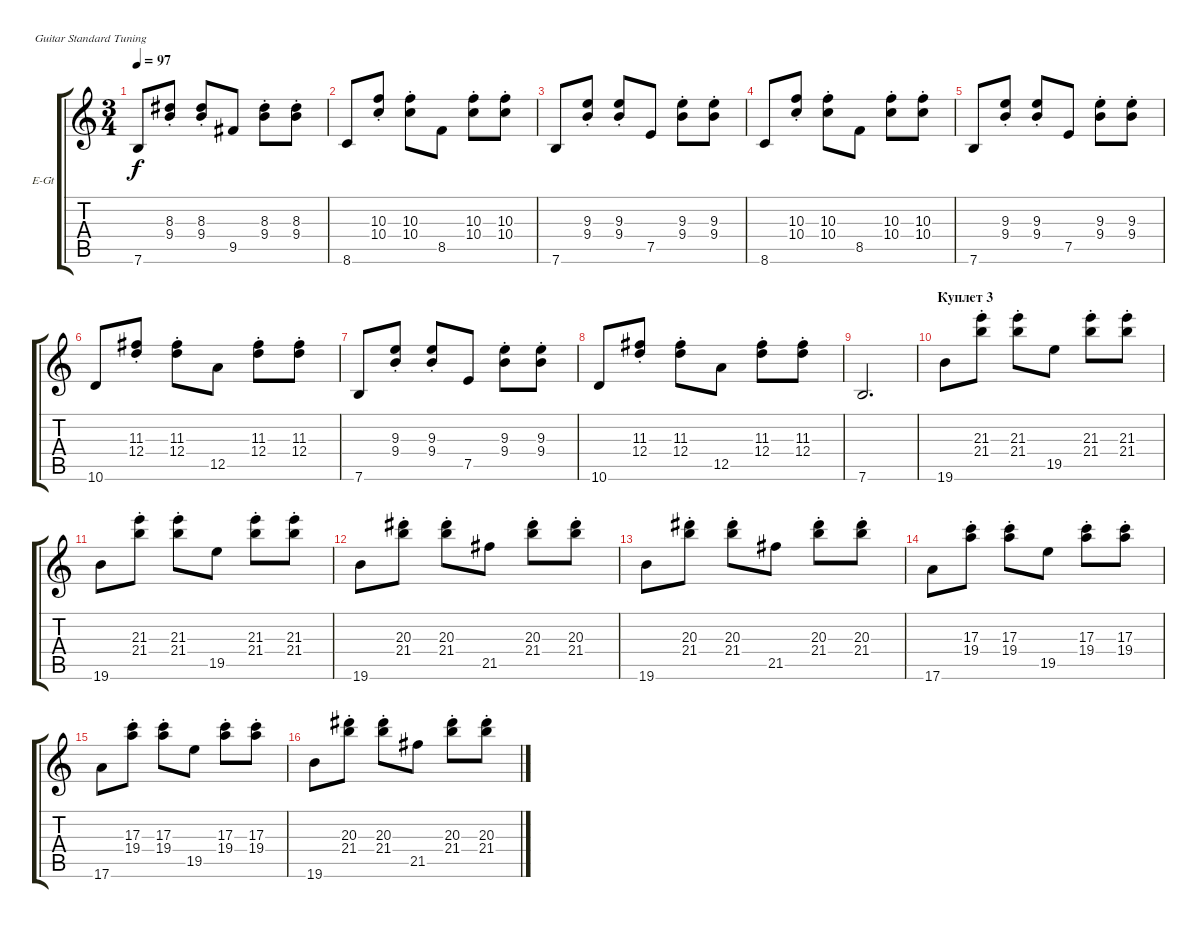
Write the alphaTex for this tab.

\defaultSystemsLayout 4
\bracketExtendMode groupsimilarinstruments
\firstSystemTrackNameOrientation horizontal
\otherSystemsTrackNameOrientation horizontal
\track ("Electric Guitar" "E-Gt") {instrument electricguitarclean}
\staff {score tabs}
\tuning (E4 B3 G3 D3 A2 E2)
\ts (3 4)
\tempo 97
\clef g2
\scale
0.333333
\ks c
7.6.8{dy f} (9.4{st} 8.3{st}).8 (8.3{st} 9.4{st}).8 9.5.8 (8.3{st} 9.4{st}).8 (8.3{st} 9.4{st}).8 |
\scale
0.333333 8.6.8 (10.4{st} 10.3{st}).8 (10.3{st} 10.4{st}).8 8.5.8 (10.4{st} 10.3{st}).8 (10.3{st} 10.4{st}).8 |
\scale
0.333333 7.6.8 (9.4{st} 9.3{st}).8 (9.4{st} 9.3{st}).8 7.5.8 (9.4{st} 9.3{st}).8 (9.4{st} 9.3{st}).8 |
\scale
0.333333 8.6.8 (10.4{st} 10.3{st}).8 (10.3{st} 10.4{st}).8 8.5.8 (10.4{st} 10.3{st}).8 (10.3{st} 10.4{st}).8 |
\scale
0.333333 7.6.8 (9.4{st} 9.3{st}).8 (9.4{st} 9.3{st}).8 7.5.8 (9.4{st} 9.3{st}).8 (9.4{st} 9.3{st}).8 |
\scale
0.333333 10.6.8 (12.4{st} 11.3{st}).8 (11.3{st} 12.4{st}).8 12.5.8 (12.4{st} 11.3{st}).8 (12.4{st} 11.3{st}).8 |
\scale
0.333333 7.6.8 (9.4{st} 9.3{st}).8 (9.4{st} 9.3{st}).8 7.5.8 (9.4{st} 9.3{st}).8 (9.4{st} 9.3{st}).8 |
\scale
0.333333 10.6.8 (12.4{st} 11.3{st}).8 (11.3{st} 12.4{st}).8 12.5.8 (12.4{st} 11.3{st}).8 (12.4{st} 11.3{st}).8 |
\scale
0.333333 7.6.2{d} |
\section ("" "Куплет 3")
\scale
0.333333 19.6.8 (21.3{st} 21.4{st}).8 (21.3{st} 21.4{st}).8 19.5.8 (21.3{st} 21.4{st}).8 (21.3{st} 21.4{st}).8 |
\scale
0.333333 19.6.8 (21.3{st} 21.4{st}).8 (21.3{st} 21.4{st}).8 19.5.8 (21.3{st} 21.4{st}).8 (21.3{st} 21.4{st}).8 |
\scale
0.333333 19.6.8 (20.3{st} 21.4{st}).8 (20.3{st} 21.4{st}).8 21.5.8 (20.3{st} 21.4{st}).8 (20.3{st} 21.4{st}).8 |
\scale
0.333333 19.6.8 (20.3{st} 21.4{st}).8 (20.3{st} 21.4{st}).8 21.5.8 (20.3{st} 21.4{st}).8 (20.3{st} 21.4{st}).8 |
\scale
0.333333 17.6.8 (17.3{st} 19.4{st}).8 (17.3{st} 19.4{st}).8 19.5.8 (17.3{st} 19.4{st}).8 (17.3{st} 19.4{st}).8 |
\scale
0.333333 17.6.8 (17.3{st} 19.4{st}).8 (17.3{st} 19.4{st}).8 19.5.8 (17.3{st} 19.4{st}).8 (17.3{st} 19.4{st}).8 |
\scale
0.333333 19.6.8 (20.3{st} 21.4{st}).8 (20.3{st} 21.4{st}).8 21.5.8 (20.3{st} 21.4{st}).8 (20.3{st} 21.4{st}).8
